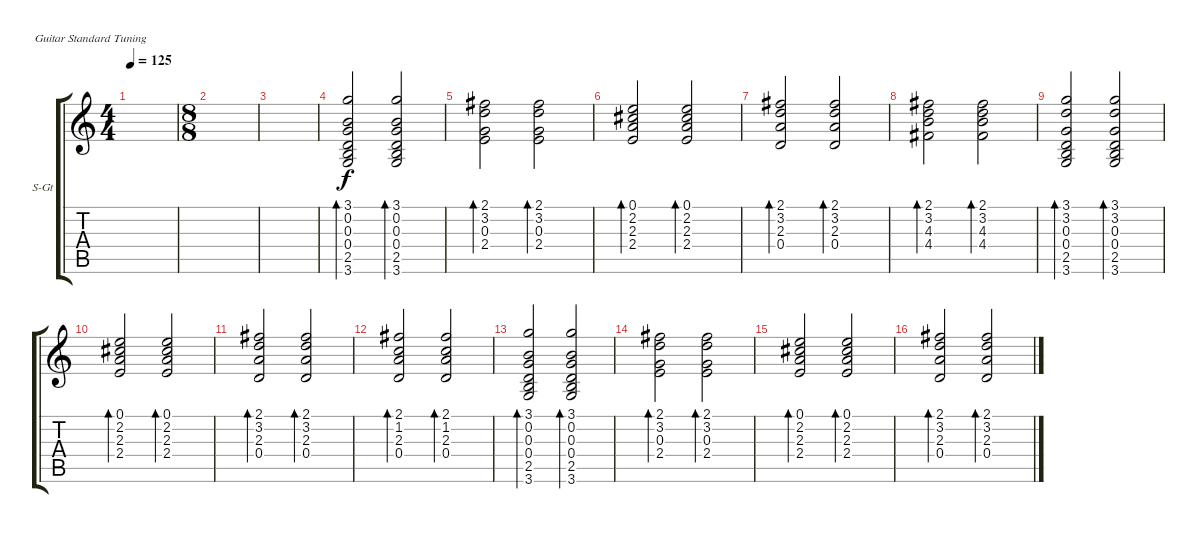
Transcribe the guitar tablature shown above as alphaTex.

\defaultSystemsLayout 4
\bracketExtendMode groupsimilarinstruments
\firstSystemTrackNameOrientation horizontal
\otherSystemsTrackNameOrientation horizontal
\track ("Steel Guitar" "S-Gt") {instrument acousticguitarsteel}
\staff {score tabs}
\tuning (E4 B3 G3 D3 A2 E2)
\ts (4 4)
\tempo 125
\clef g2
\scale
0.257261
\ks c
|
\ts (8 8)
\scale
0.485477 |
|
(3.6 2.5 0.4 0.3 0.2 3.1).2{bd 30} (3.6 2.5 0.4 0.3 0.2 3.1).2{bd 30} |
(2.4 3.2 2.1 0.3).2{bd 30} (2.4 3.2 2.1 0.3).2{bd 30} |
(2.4 2.3 2.2 0.1).2{bd 30} (2.4 2.3 2.2 0.1).2{bd 30} |
(0.4 2.3 3.2 2.1).2{bd 30} (0.4 2.3 3.2 2.1).2{bd 30} |
(4.4 4.3 3.2 2.1).2{bd 30} (4.4 4.3 3.2 2.1).2{bd 30} |
(3.2 3.1 0.3 0.4 2.5 3.6).2{bd 30} (3.2 3.1 0.3 0.4 2.5 3.6).2{bd 30} |
(2.4 2.3 2.2 0.1).2{bd 30} (2.4 2.3 2.2 0.1).2{bd 30} |
(0.4 2.3 3.2 2.1).2{bd 30} (0.4 2.3 3.2 2.1).2{bd 30} |
(0.4 2.3 1.2 2.1).2{bd 30} (0.4 2.3 1.2 2.1).2{bd 30} |
(3.6 2.5 0.4 0.3 0.2 3.1).2{bd 30} (3.6 2.5 0.4 0.3 0.2 3.1).2{bd 30} |
(2.4 3.2 2.1 0.3).2{bd 30} (2.4 3.2 2.1 0.3).2{bd 30} |
(2.4 2.3 2.2 0.1).2{bd 30} (2.4 2.3 2.2 0.1).2{bd 30} |
(0.4 2.3 3.2 2.1).2{bd 30} (0.4 2.3 3.2 2.1).2{bd 30}
